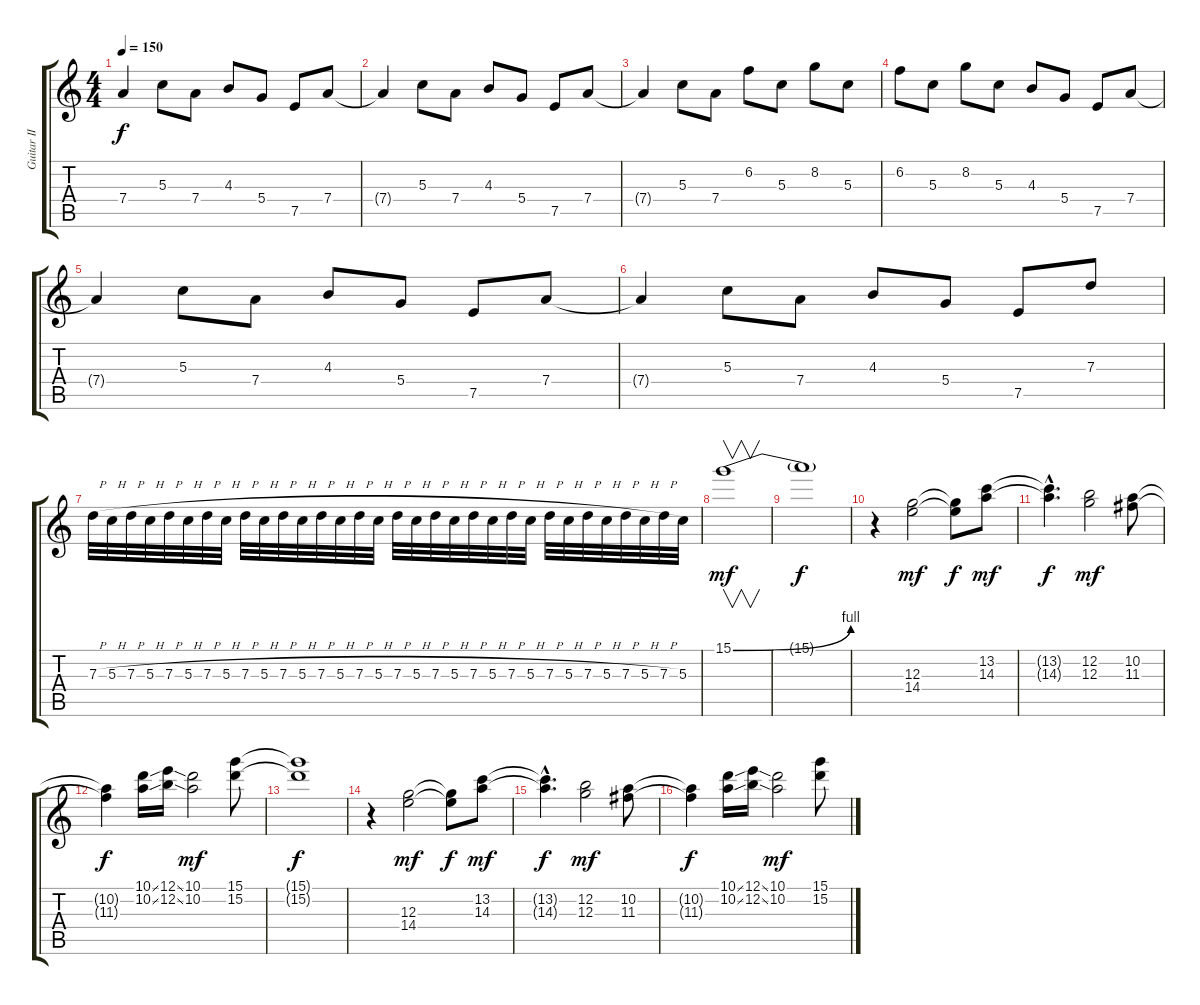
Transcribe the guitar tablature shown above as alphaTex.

\track ("Guitar II" "Guitar II") {instrument distortionguitar}
\staff {score tabs}
\tuning (E4 B3 G3 D3 A2 E2) {hide}
\ts (4 4)
\tempo 150
\clef g2
\ks c
7.4{t}.4{dy f} 5.3.8 7.4.8 4.3.8 5.4.8 7.5.8 7.4.8 |
7.4{t}.4 5.3.8 7.4.8 4.3.8 5.4.8 7.5.8 7.4.8 |
7.4{t}.4 5.3.8 7.4.8 6.2.8 5.3.8 8.2.8 5.3.8 |
6.2.8 5.3.8 8.2.8 5.3.8 4.3.8 5.4.8 7.5.8 7.4.8 |
7.4{t}.4 5.3.8 7.4.8 4.3.8 5.4.8 7.5.8 7.4.8 |
7.4{t}.4 5.3.8 7.4.8 4.3.8 5.4.8 7.5.8 7.3.8 |
7.3{h}.32 5.3{h}.32 7.3{h}.32 5.3{h}.32 7.3{h}.32 5.3{h}.32 7.3{h}.32 5.3{h}.32 7.3{h}.32 5.3{h}.32 7.3{h}.32 5.3{h}.32 7.3{h}.32 5.3{h}.32 7.3{h}.32 5.3{h}.32 7.3{h}.32 5.3{h}.32 7.3{h}.32 5.3{h}.32 7.3{h}.32 5.3{h}.32 7.3{h}.32 5.3{h}.32 7.3{h}.32 5.3{h}.32 7.3{h}.32 5.3{h}.32 7.3{h}.32 5.3{h}.32 7.3{h}.32 5.3.32 |
15.1{be (bend 0 0 60 4)}.1{v dy mf} |
15.1{t}.1{dy f} |
r.4 (12.3 14.4).2{dy mf} (12.3{t} 14.4{t}).8{dy f} (13.2 14.3).8{dy mf} |
(13.2{hac t} 14.3{hac t}).4{d dy f} (12.2 12.3).2{dy mf} (10.2 11.3).8 |
(10.2{t} 11.3{t}).4{dy f} (10.1{ss} 10.2{ss}).16 (12.1{ss} 12.2{ss}).16 (10.1 10.2).2{dy mf} (15.1 15.2).8 |
(15.1{t} 15.2{t}).1{dy f} |
r.4 (12.3 14.4).2{dy mf} (12.3{t} 14.4{t}).8{dy f} (13.2 14.3).8{dy mf} |
(13.2{hac t} 14.3{hac t}).4{d dy f} (12.2 12.3).2{dy mf} (10.2 11.3).8 |
(10.2{t} 11.3{t}).4{dy f} (10.1{ss} 10.2{ss}).16 (12.1{ss} 12.2{ss}).16 (10.1 10.2).2{dy mf} (15.1 15.2).8
